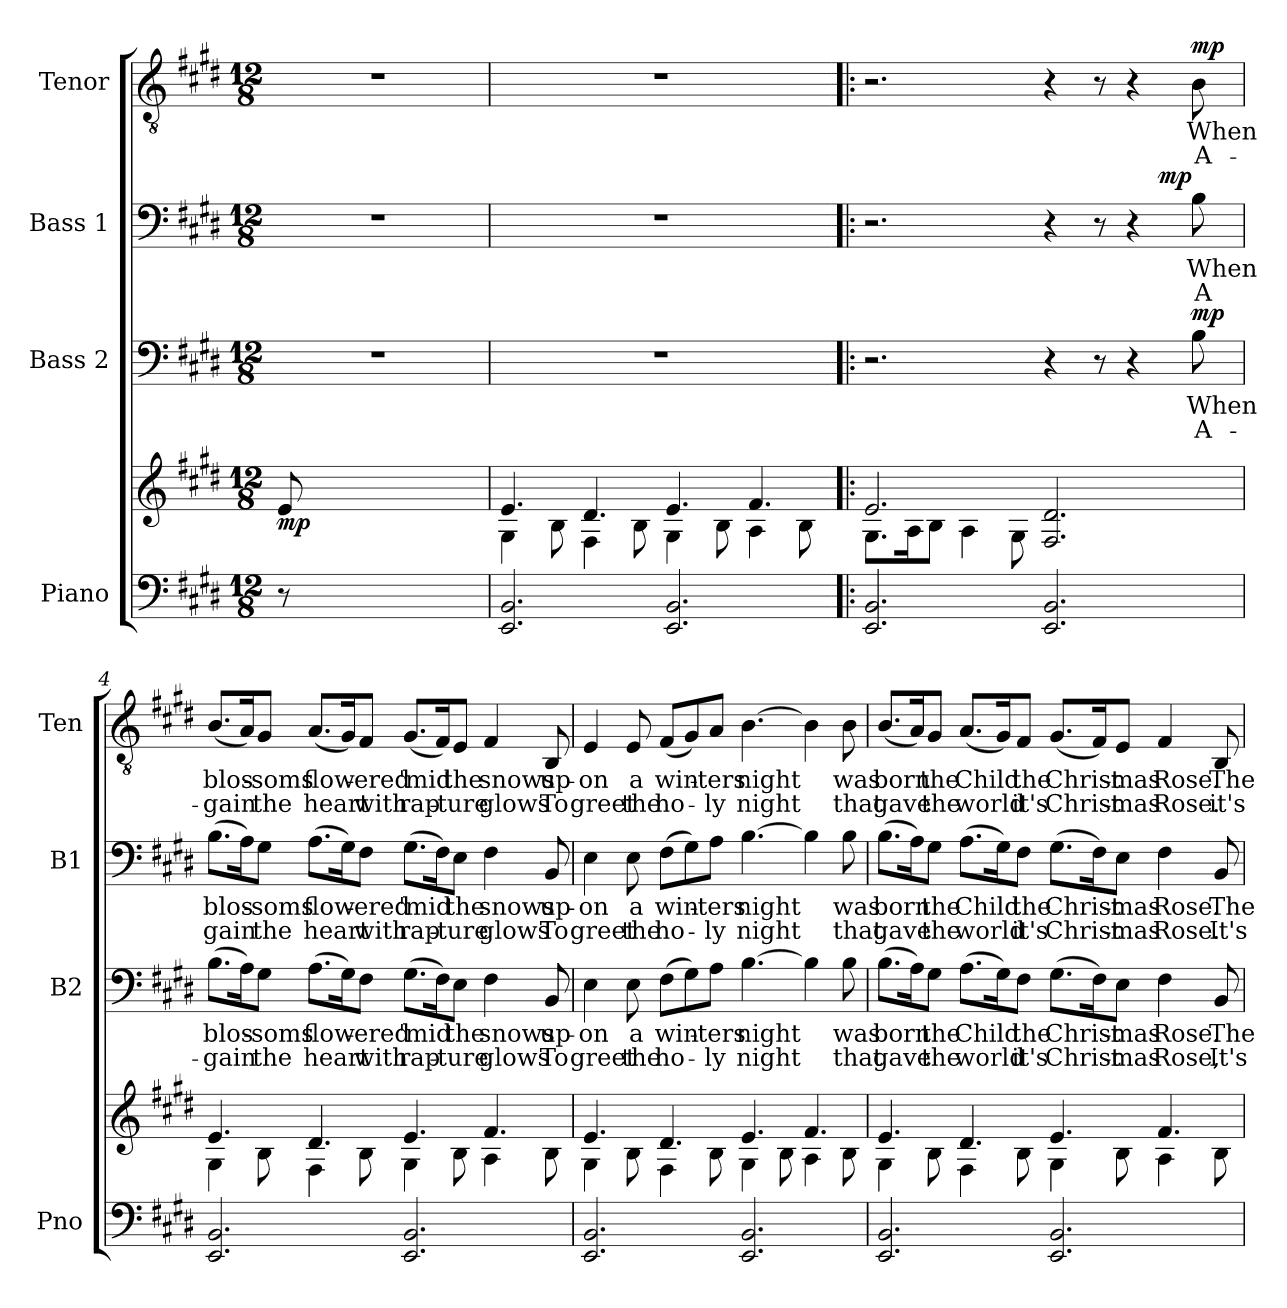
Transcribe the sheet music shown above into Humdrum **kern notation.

**kern	**kern	**dynam	**kern	**text	**text	**dynam	**kern	**text	**text	**dynam	**kern	**text	**text	**dynam
*part4	*part4	*part4	*part3	*part3	*part3	*part3	*part2	*part2	*part2	*part2	*part1	*part1	*part1	*part1
*staff5	*staff4	*staff4/5	*staff3	*staff3	*staff3	*staff3	*staff2	*staff2	*staff2	*staff2	*staff1	*staff1	*staff1	*staff1
*I"Piano	*	*	*I"Bass 2	*	*	*	*I"Bass 1	*	*	*	*I"Tenor	*	*	*
*I'Pno	*	*	*I'B2	*	*	*	*I'B1	*	*	*	*I'Ten	*	*	*
*stria5	*stria5	*	*stria5	*	*	*	*stria5	*	*	*	*stria5	*	*	*
*clefF4	*clefG2	*	*clefF4	*	*	*	*clefF4	*	*	*	*clefGv2	*	*	*
*k[f#c#g#d#]	*k[f#c#g#d#]	*	*k[f#c#g#d#]	*	*	*	*k[f#c#g#d#]	*	*	*	*k[f#c#g#d#]	*	*	*
*E:	*E:	*	*E:	*	*	*	*E:	*	*	*	*E:	*	*	*
*M12/8	*M12/8	*	*M12/8	*	*	*	*M12/8	*	*	*	*M12/8	*	*	*
*MM90	*MM90	*	*MM90	*	*	*	*MM90	*	*	*	*MM90	*	*	*
=1	=1	=1	=1	=1	=1	=1	=1	=1	=1	=1	=1	=1	=1	=1
!	!	!LO:DY:b	!LO:N:vis=1	!	!	!	!LO:N:vis=1	!	!	!	!LO:N:vis=1	!	!	!
8r	8e	mp	1.r	.	.	.	1.r	.	.	.	1.r	.	.	.
1ryy	1ryy	.	.	.	.	.	.	.	.	.	.	.	.	.
4.ryy	4.ryy	.	.	.	.	.	.	.	.	.	.	.	.	.
=2	=2	=2	=2	=2	=2	=2	=2	=2	=2	=2	=2	=2	=2	=2
*	*^	*	*	*	*	*	*	*	*	*	*	*	*	*
!	!	!	!	!LO:N:vis=1	!	!	!	!LO:N:vis=1	!	!	!	!LO:N:vis=1	!	!	!
2.EE 2.BB	4.e	4G#	.	1.r	.	.	.	1.r	.	.	.	1.r	.	.	.
.	.	8B	.	.	.	.	.	.	.	.	.	.	.	.	.
.	4.d#	4F#	.	.	.	.	.	.	.	.	.	.	.	.	.
.	.	8B	.	.	.	.	.	.	.	.	.	.	.	.	.
2.EE 2.BB	4.e	4G#	.	.	.	.	.	.	.	.	.	.	.	.	.
.	.	8B	.	.	.	.	.	.	.	.	.	.	.	.	.
.	4.f#	4A	.	.	.	.	.	.	.	.	.	.	.	.	.
.	.	8B	.	.	.	.	.	.	.	.	.	.	.	.	.
=3!|:	=3!|:	=3!|:	=3!|:	=3!|:	=3!|:	=3!|:	=3!|:	=3!|:	=3!|:	=3!|:	=3!|:	=3!|:	=3!|:	=3!|:	=3!|:
*	*	*	*	*	*	*	*	*^	*	*	*	*	*	*	*
2.EE 2.BB	2.e	8.G#L	.	2.r	.	.	.	2.r	1ryy	.	.	.	2.r	.	.	.
.	.	16Ak	.	.	.	.	.	.	.	.	.	.	.	.	.	.
.	.	8BJ	.	.	.	.	.	.	.	.	.	.	.	.	.	.
.	.	4A	.	.	.	.	.	.	.	.	.	.	.	.	.	.
.	.	8G#	.	.	.	.	.	.	.	.	.	.	.	.	.	.
2.EE 2.BB	2.F# 2.d#	2.ryy	.	4r	.	.	.	4r	.	.	.	.	4r	.	.	.
.	.	.	.	8r	.	.	.	8r	4ryy	.	.	.	8r	.	.	.
.	.	.	.	4r	.	.	.	4r	.	.	.	.	4r	.	.	.
!	!	!	!	!	!	!	!	!	!	!	!	!LO:DY:a	!	!	!	!
.	.	.	.	.	.	.	.	.	4ryy	.	.	mp	.	.	.	.
!	!	!	!	!	!	!	!LO:DY:a	!	!	!	!	!	!	!	!	!LO:DY:a
.	.	.	.	8B	When	A-	mp	8B	.	When	A	.	8B	When	A-	mp
*	*	*	*	*	*	*	*	*v	*v	*	*	*	*	*	*	*
=4	=4	=4	=4	=4	=4	=4	=4	=4	=4	=4	=4	=4	=4	=4	=4
2.EE 2.BB	4.e	4G#	.	(<8.BL	blos-	-gain	.	(<8.BL	blos-	gain	.	(<8.BL	blos-	-gain	.
.	.	.	.	16Ak)	.	.	.	16Ak)	.	.	.	16Ak)	.	.	.
.	.	8B	.	8G#J	-soms	the	.	8G#J	-soms	the	.	8G#J	-soms	the	.
.	4.d#	4F#	.	(<8.AL	flow-	heart	.	(<8.AL	flow-	heart	.	(<8.AL	flow-	heart	.
.	.	.	.	16G#k)	.	.	.	16G#k)	.	.	.	16G#k)	.	.	.
.	.	8B	.	8F#J	-ered	with	.	8F#J	-ered	with	.	8F#J	-ered	with	.
2.EE 2.BB	4.e	4G#	.	(<8.G#L	'mid	rap-	.	(<8.G#L	'mid	rap-	.	(<8.G#L	'mid	rap-	.
.	.	.	.	16F#k)	.	.	.	16F#k)	.	.	.	16F#k)	.	.	.
.	.	8B	.	8EJ	the	-ture	.	8EJ	the	-ture	.	8EJ	the	-ture	.
.	4.f#	4A	.	4F#	snows	glows	.	4F#	snows	glows	.	4F#	snows	glows	.
.	.	8B	.	8BB	up-	To	.	8BB	up-	To	.	8BB	up-	To	.
=5	=5	=5	=5	=5	=5	=5	=5	=5	=5	=5	=5	=5	=5	=5	=5
2.EE 2.BB	4.e	4G#	.	4E	-on	greet	.	4E	-on	greet	.	4E	-on	greet	.
.	.	8B	.	8E	a	the	.	8E	a	the	.	8E	a	the	.
.	4.d#	4F#	.	(<8F#L	win-	ho-	.	(<8F#L	win-	ho-	.	(<8F#L	win-	ho-	.
.	.	.	.	8G#)	.	.	.	8G#)	.	.	.	8G#)	.	.	.
.	.	8B	.	8AJ	-ters	-ly	.	8AJ	-ters	-ly	.	8AJ	-ters	-ly	.
2.EE 2.BB	4.e	4G#	.	[4.B	night	night	.	[4.B	night	night	.	[4.B	night	night	.
.	.	8B	.	.	.	.	.	.	.	.	.	.	.	.	.
.	4.f#	4A	.	4B]	.	.	.	4B]	.	.	.	4B]	.	.	.
.	.	8B	.	8B	was	that	.	8B	was	that	.	8B	was	that	.
=6	=6	=6	=6	=6	=6	=6	=6	=6	=6	=6	=6	=6	=6	=6	=6
2.EE 2.BB	4.e	4G#	.	(<8.BL	born	gave	.	(<8.BL	born	gave	.	(<8.BL	born	gave	.
.	.	.	.	16Ak)	.	.	.	16Ak)	.	.	.	16Ak)	.	.	.
.	.	8B	.	8G#J	the	the	.	8G#J	the	the	.	8G#J	the	the	.
.	4.d#	4F#	.	(<8.AL	Child	world	.	(<8.AL	Child	world	.	(<8.AL	Child	world	.
.	.	.	.	16G#k)	.	.	.	16G#k)	.	.	.	16G#k)	.	.	.
.	.	8B	.	8F#J	the	it's	.	8F#J	the	it's	.	8F#J	the	it's	.
2.EE 2.BB	4.e	4G#	.	(<8.G#L	Christ-	Christ-	.	(<8.G#L	Christ-	Christ-	.	(<8.G#L	Christ-	Christ-	.
.	.	.	.	16F#k)	.	.	.	16F#k)	.	.	.	16F#k)	.	.	.
.	.	8B	.	8EJ	-mas	-mas	.	8EJ	-mas	-mas	.	8EJ	-mas	-mas	.
.	4.f#	4A	.	4F#	Rose.	Rose,	.	4F#	Rose.	Rose.	.	4F#	Rose.	Rose.	.
.	.	8B	.	8BB	The	It's	.	8BB	The	It's	.	8BB	The	it's	.
*	*v	*v	*	*	*	*	*	*	*	*	*	*	*	*	*
=	=	=	=	=	=	=	=	=	=	=	=	=	=	=
*-	*-	*-	*-	*-	*-	*-	*-	*-	*-	*-	*-	*-	*-	*-
